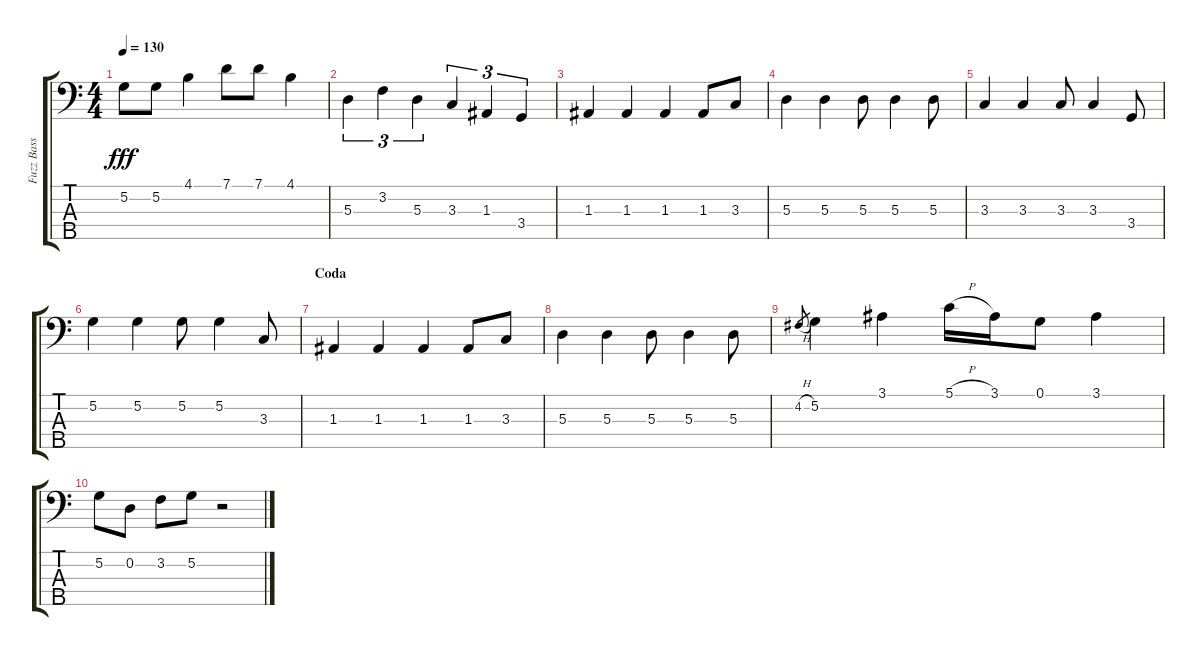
\track ("Fuzz Bass" "Fuzz Bass") {instrument distortionguitar}
\staff {score tabs}
\tuning (G2 D2 A1 E1 B0) {hide}
\ts (4 4)
\tempo 130
\clef f4
\ks c
5.2.8{dy fff} 5.2.8 4.1.4 7.1.8 7.1.8 4.1.4 |
5.3.4{tu (3 2)} 3.2.4{tu (3 2)} 5.3.4{tu (3 2)} 3.3.4{tu (3 2)} 1.3.4{tu (3 2)} 3.4.4{tu (3 2)} |
1.3.4 1.3.4 1.3.4 1.3.8 3.3.8 |
5.3.4 5.3.4 5.3.8 5.3.4 5.3.8 |
3.3.4 3.3.4 3.3.8 3.3.4 3.4.8 |
5.2.4 5.2.4 5.2.8 5.2.4 3.3.8 |
\section ("" "Coda")
1.3.4 1.3.4 1.3.4 1.3.8 3.3.8 |
5.3.4 5.3.4 5.3.8 5.3.4 5.3.8 |
4.2{h}.8{gr} 5.2.4 3.1.4 5.1{h}.16 3.1.16 0.1.8 3.1.4 |
5.2.8 0.2.8 3.2.8 5.2.8 r.2
